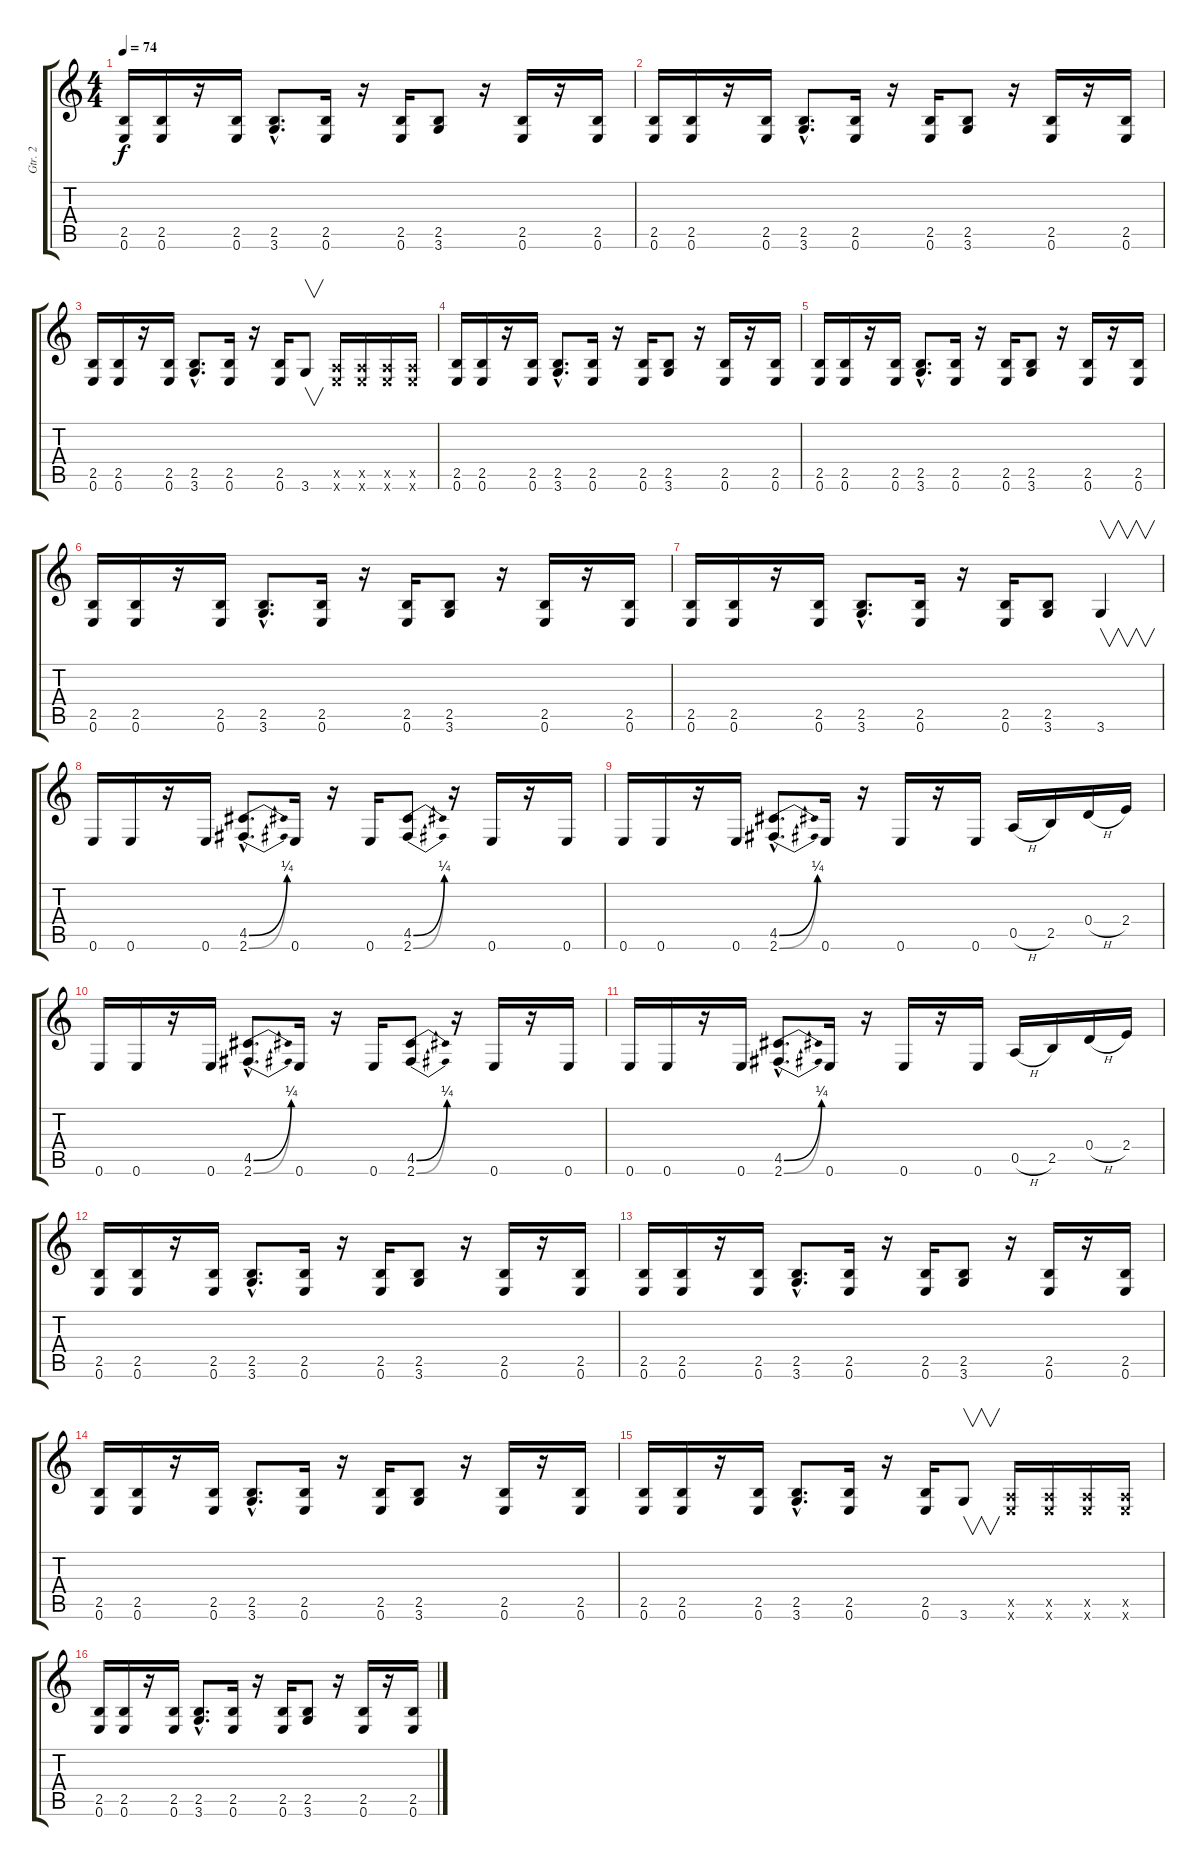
\track ("Gtr. 2" "Gtr. 2") {instrument overdrivenguitar}
\staff {score tabs}
\tuning (E4 B3 G3 D3 A2 E2) {hide}
\ts (4 4)
\tempo 74
\clef g2
\ks c
(2.5 0.6).16{dy f} (2.5 0.6).16 r.16 (2.5 0.6).16 (2.5{hac} 3.6{hac}).8{d} (2.5 0.6).16 r.16 (2.5 0.6).16 (2.5 3.6).8 r.16 (2.5 0.6).16 r.16 (2.5 0.6).16 |
(2.5 0.6).16 (2.5 0.6).16 r.16 (2.5 0.6).16 (2.5{hac} 3.6{hac}).8{d} (2.5 0.6).16 r.16 (2.5 0.6).16 (2.5 3.6).8 r.16 (2.5 0.6).16 r.16 (2.5 0.6).16 |
(2.5 0.6).16 (2.5 0.6).16 r.16 (2.5 0.6).16 (2.5{hac} 3.6{hac}).8{d} (2.5 0.6).16 r.16 (2.5 0.6).16 3.6.8{v} (0.5{x} 0.6{x}).16 (0.5{x} 0.6{x}).16 (0.5{x} 0.6{x}).16 (0.5{x} 0.6{x}).16 |
(2.5 0.6).16 (2.5 0.6).16 r.16 (2.5 0.6).16 (2.5{hac} 3.6{hac}).8{d} (2.5 0.6).16 r.16 (2.5 0.6).16 (2.5 3.6).8 r.16 (2.5 0.6).16 r.16 (2.5 0.6).16 |
(2.5 0.6).16 (2.5 0.6).16 r.16 (2.5 0.6).16 (2.5{hac} 3.6{hac}).8{d} (2.5 0.6).16 r.16 (2.5 0.6).16 (2.5 3.6).8 r.16 (2.5 0.6).16 r.16 (2.5 0.6).16 |
(2.5 0.6).16 (2.5 0.6).16 r.16 (2.5 0.6).16 (2.5{hac} 3.6{hac}).8{d} (2.5 0.6).16 r.16 (2.5 0.6).16 (2.5 3.6).8 r.16 (2.5 0.6).16 r.16 (2.5 0.6).16 |
(2.5 0.6).16 (2.5 0.6).16 r.16 (2.5 0.6).16 (2.5{hac} 3.6{hac}).8{d} (2.5 0.6).16 r.16 (2.5 0.6).16 (2.5 3.6).8 3.6.4{v} |
0.6.16 0.6.16 r.16 0.6.16 (4.5{be (bend 0 0 60 1) hac} 2.6{be (bend 0 0 60 1) hac}).8{d} 0.6.16 r.16 0.6.16 (4.5{be (bend 0 0 60 1)} 2.6{be (bend 0 0 60 1)}).8 r.16 0.6.16 r.16 0.6.16 |
0.6.16 0.6.16 r.16 0.6.16 (4.5{be (bend 0 0 60 1) hac} 2.6{be (bend 0 0 60 1) hac}).8{d} 0.6.16 r.16 0.6.16 r.16 0.6.16 0.5{h}.16 2.5.16 0.4{h}.16 2.4.16 |
0.6.16 0.6.16 r.16 0.6.16 (4.5{be (bend 0 0 60 1) hac} 2.6{be (bend 0 0 60 1) hac}).8{d} 0.6.16 r.16 0.6.16 (4.5{be (bend 0 0 60 1)} 2.6{be (bend 0 0 60 1)}).8 r.16 0.6.16 r.16 0.6.16 |
0.6.16 0.6.16 r.16 0.6.16 (4.5{be (bend 0 0 60 1) hac} 2.6{be (bend 0 0 60 1) hac}).8{d} 0.6.16 r.16 0.6.16 r.16 0.6.16 0.5{h}.16 2.5.16 0.4{h}.16 2.4.16 |
(2.5 0.6).16 (2.5 0.6).16 r.16 (2.5 0.6).16 (2.5{hac} 3.6{hac}).8{d} (2.5 0.6).16 r.16 (2.5 0.6).16 (2.5 3.6).8 r.16 (2.5 0.6).16 r.16 (2.5 0.6).16 |
(2.5 0.6).16 (2.5 0.6).16 r.16 (2.5 0.6).16 (2.5{hac} 3.6{hac}).8{d} (2.5 0.6).16 r.16 (2.5 0.6).16 (2.5 3.6).8 r.16 (2.5 0.6).16 r.16 (2.5 0.6).16 |
(2.5 0.6).16 (2.5 0.6).16 r.16 (2.5 0.6).16 (2.5{hac} 3.6{hac}).8{d} (2.5 0.6).16 r.16 (2.5 0.6).16 (2.5 3.6).8 r.16 (2.5 0.6).16 r.16 (2.5 0.6).16 |
(2.5 0.6).16 (2.5 0.6).16 r.16 (2.5 0.6).16 (2.5{hac} 3.6{hac}).8{d} (2.5 0.6).16 r.16 (2.5 0.6).16 3.6.8{v} (0.5{x} 0.6{x}).16 (0.5{x} 0.6{x}).16 (0.5{x} 0.6{x}).16 (0.5{x} 0.6{x}).16 |
(2.5 0.6).16 (2.5 0.6).16 r.16 (2.5 0.6).16 (2.5{hac} 3.6{hac}).8{d} (2.5 0.6).16 r.16 (2.5 0.6).16 (2.5 3.6).8 r.16 (2.5 0.6).16 r.16 (2.5 0.6).16
